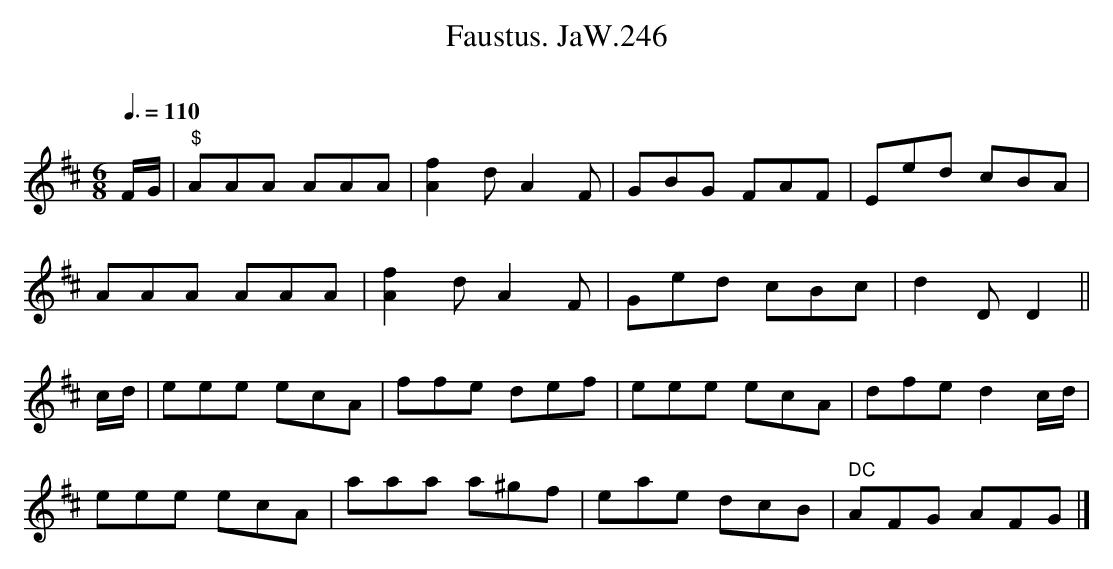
X:1
T:Faustus. JaW.246
M:6/8
L:1/8
Q:3/8=110
O:
K:D
F/G/|"$"AAA AAA|[A2f2] d A2F|GBG FAF|Eed cBA|
AAA AAA|[A2f2]d A2F|Ged cBc|d2D D2||
c/d/|eee ecA|ffe def|eee ecA|dfe d2c/d/|
eee ecA|aaa a^gf|eae dcB|" DC"AFG AFG|]
